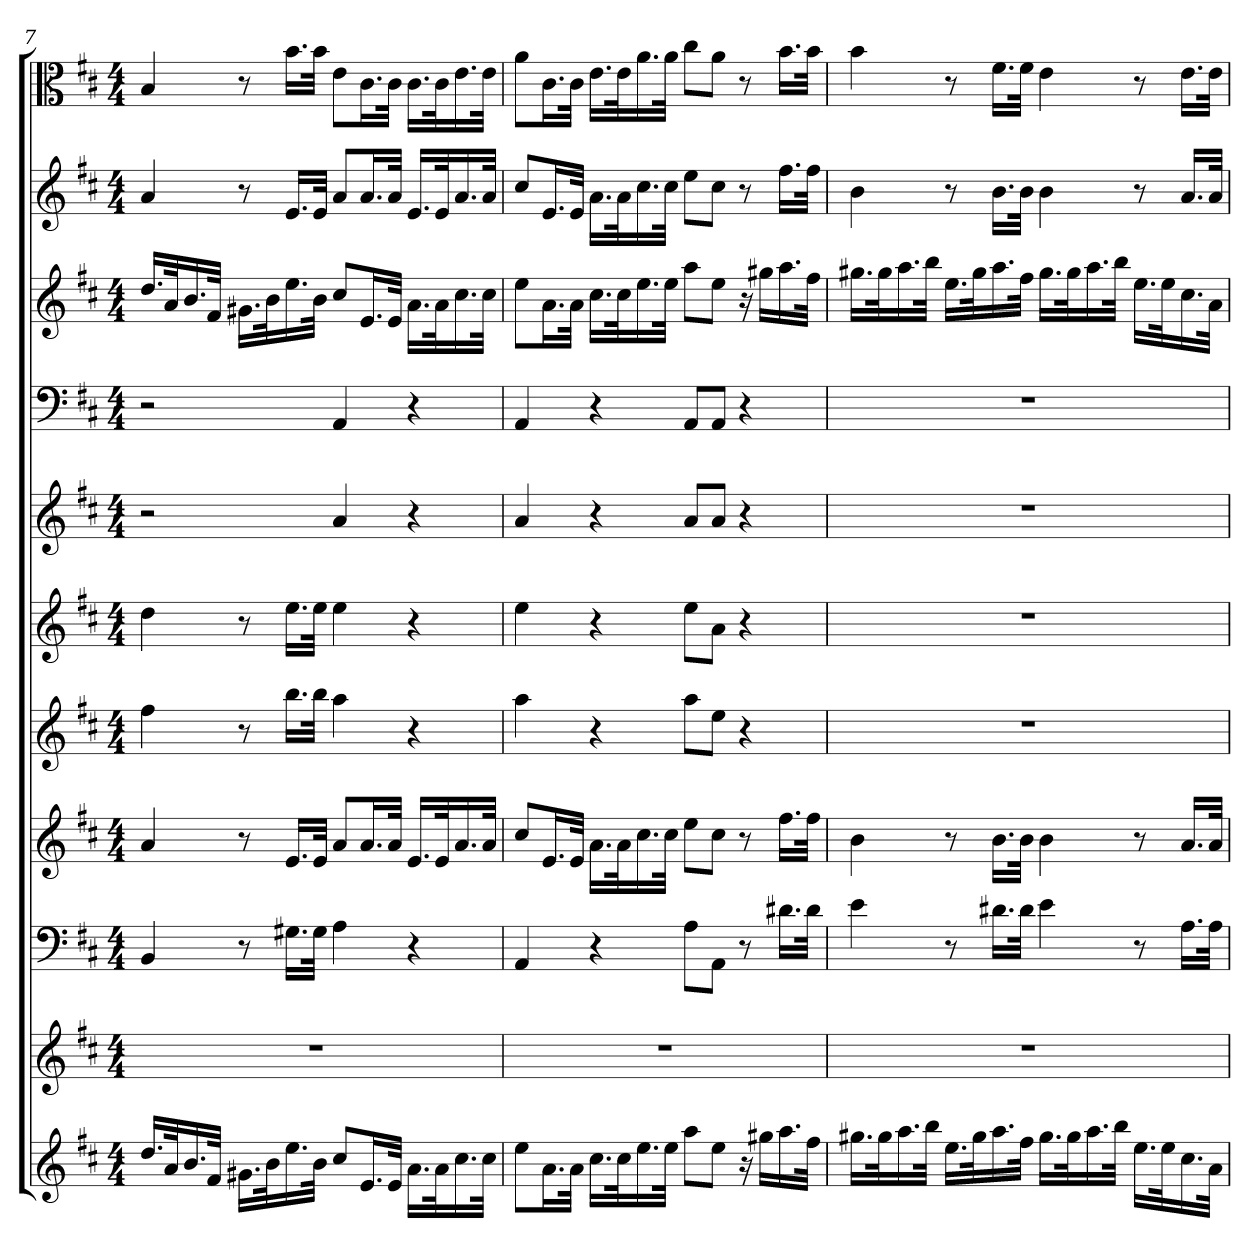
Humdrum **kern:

**kern	**kern	**kern	**kern	**kern	**kern	**kern	**kern	**kern	**kern	**kern
*part11	*part10	*part9	*part8	*part7	*part6	*part5	*part4	*part3	*part2	*part1
*staff11	*staff10	*staff9	*staff8	*staff7	*staff6	*staff5	*staff4	*staff3	*staff2	*staff1
*clefG2	*clefG2	*clefF4	*clefG2	*clefG2	*clefG2	*clefG2	*clefF4	*clefG2	*clefG2	*clefC3
*k[f#c#]	*k[f#c#]	*k[f#c#]	*k[f#c#]	*k[f#c#]	*k[f#c#]	*k[f#c#]	*k[f#c#]	*k[f#c#]	*k[f#c#]	*k[f#c#]
*D:	*D:	*D:	*D:	*D:	*D:	*D:	*D:	*D:	*D:	*D:
*M4/4	*M4/4	*M4/4	*M4/4	*M4/4	*M4/4	*M4/4	*M4/4	*M4/4	*M4/4	*M4/4
=7	=7	=7	=7	=7	=7	=7	=7	=7	=7	=7
16.dd/LL	1r	4BB/	4a/	4ff#\	4dd\	2r	2r	16.dd/LL	4a/	4B/
32a/K	.	.	.	.	.	.	.	32a/K	.	.
16.b/	.	.	.	.	.	.	.	16.b/	.	.
32f#/JJk	.	.	.	.	.	.	.	32f#/JJk	.	.
16.g#X\LL	.	8r	8r	8r	8r	.	.	16.g#X\LL	8r	8r
32b\K	.	.	.	.	.	.	.	32b\K	.	.
16.ee\	.	16.G#X\LL	16.e/LL	16.bb\LL	16.ee\LL	.	.	16.ee\	16.e/LL	16.b\LL
32b\JJk	.	32G#\JJk	32e/JJk	32bb\JJk	32ee\JJk	.	.	32b\JJk	32e/JJk	32b\JJk
8cc#/L	.	4A\	8a/L	4aa\	4ee\	4a/	4AA/	8cc#/L	8a/L	8e\L
16.e/L	.	.	16.a/L	.	.	.	.	16.e/L	16.a/L	16.c#\L
32e/JJk	.	.	32a/JJk	.	.	.	.	32e/JJk	32a/JJk	32c#\JJk
16.a\LL	.	4r	16.e/LL	4r	4r	4r	4r	16.a\LL	16.e/LL	16.c#\LL
32a\K	.	.	32e/K	.	.	.	.	32a\K	32e/K	32c#\K
16.cc#\	.	.	16.a/	.	.	.	.	16.cc#\	16.a/	16.e\
32cc#\JJk	.	.	32a/JJk	.	.	.	.	32cc#\JJk	32a/JJk	32e\JJk
=8	=8	=8	=8	=8	=8	=8	=8	=8	=8	=8
8ee\L	1r	4AA/	8cc#/L	4aa\	4ee\	4a/	4AA/	8ee\L	8cc#/L	8a\L
16.a\L	.	.	16.e/L	.	.	.	.	16.a\L	16.e/L	16.c#\L
32a\JJk	.	.	32e/JJk	.	.	.	.	32a\JJk	32e/JJk	32c#\JJk
16.cc#\LL	.	4r	16.a\LL	4r	4r	4r	4r	16.cc#\LL	16.a\LL	16.e\LL
32cc#\K	.	.	32a\K	.	.	.	.	32cc#\K	32a\K	32e\K
16.ee\	.	.	16.cc#\	.	.	.	.	16.ee\	16.cc#\	16.a\
32ee\JJk	.	.	32cc#\JJk	.	.	.	.	32ee\JJk	32cc#\JJk	32a\JJk
8aa\L	.	8A\L	8ee\L	8aa\L	8ee\L	8a/L	8AA/L	8aa\L	8ee\L	8cc#\L
8ee\J	.	8AA\J	8cc#\J	8ee\J	8a\J	8a/J	8AA/J	8ee\J	8cc#\J	8a\J
16r	.	8r	8r	4r	4r	4r	4r	16r	8r	8r
16gg#X\LL	.	.	.	.	.	.	.	16gg#X\LL	.	.
16.aa\	.	16.d#X\LL	16.ff#\LL	.	.	.	.	16.aa\	16.ff#\LL	16.b\LL
32ff#\JJk	.	32d#\JJk	32ff#\JJk	.	.	.	.	32ff#\JJk	32ff#\JJk	32b\JJk
=9	=9	=9	=9	=9	=9	=9	=9	=9	=9	=9
16.gg#X\LL	1r	4e\	4b\	1r	1r	1r	1r	16.gg#X\LL	4b\	4b\
32gg#\K	.	.	.	.	.	.	.	32gg#\K	.	.
16.aa\	.	.	.	.	.	.	.	16.aa\	.	.
32bb\JJk	.	.	.	.	.	.	.	32bb\JJk	.	.
16.ee\LL	.	8r	8r	.	.	.	.	16.ee\LL	8r	8r
32gg#\K	.	.	.	.	.	.	.	32gg#\K	.	.
16.aa\	.	16.d#X\LL	16.b\LL	.	.	.	.	16.aa\	16.b\LL	16.f#\LL
32ff#\JJk	.	32d#\JJk	32b\JJk	.	.	.	.	32ff#\JJk	32b\JJk	32f#\JJk
16.gg#\LL	.	4e\	4b\	.	.	.	.	16.gg#\LL	4b\	4e\
32gg#\K	.	.	.	.	.	.	.	32gg#\K	.	.
16.aa\	.	.	.	.	.	.	.	16.aa\	.	.
32bb\JJk	.	.	.	.	.	.	.	32bb\JJk	.	.
16.ee\LL	.	8r	8r	.	.	.	.	16.ee\LL	8r	8r
32ee\K	.	.	.	.	.	.	.	32ee\K	.	.
16.cc#\	.	16.A\LL	16.a/LL	.	.	.	.	16.cc#\	16.a/LL	16.e\LL
32a\JJk	.	32A\JJk	32a/JJk	.	.	.	.	32a\JJk	32a/JJk	32e\JJk
=	=	=	=	=	=	=	=	=	=	=
*-	*-	*-	*-	*-	*-	*-	*-	*-	*-	*-
